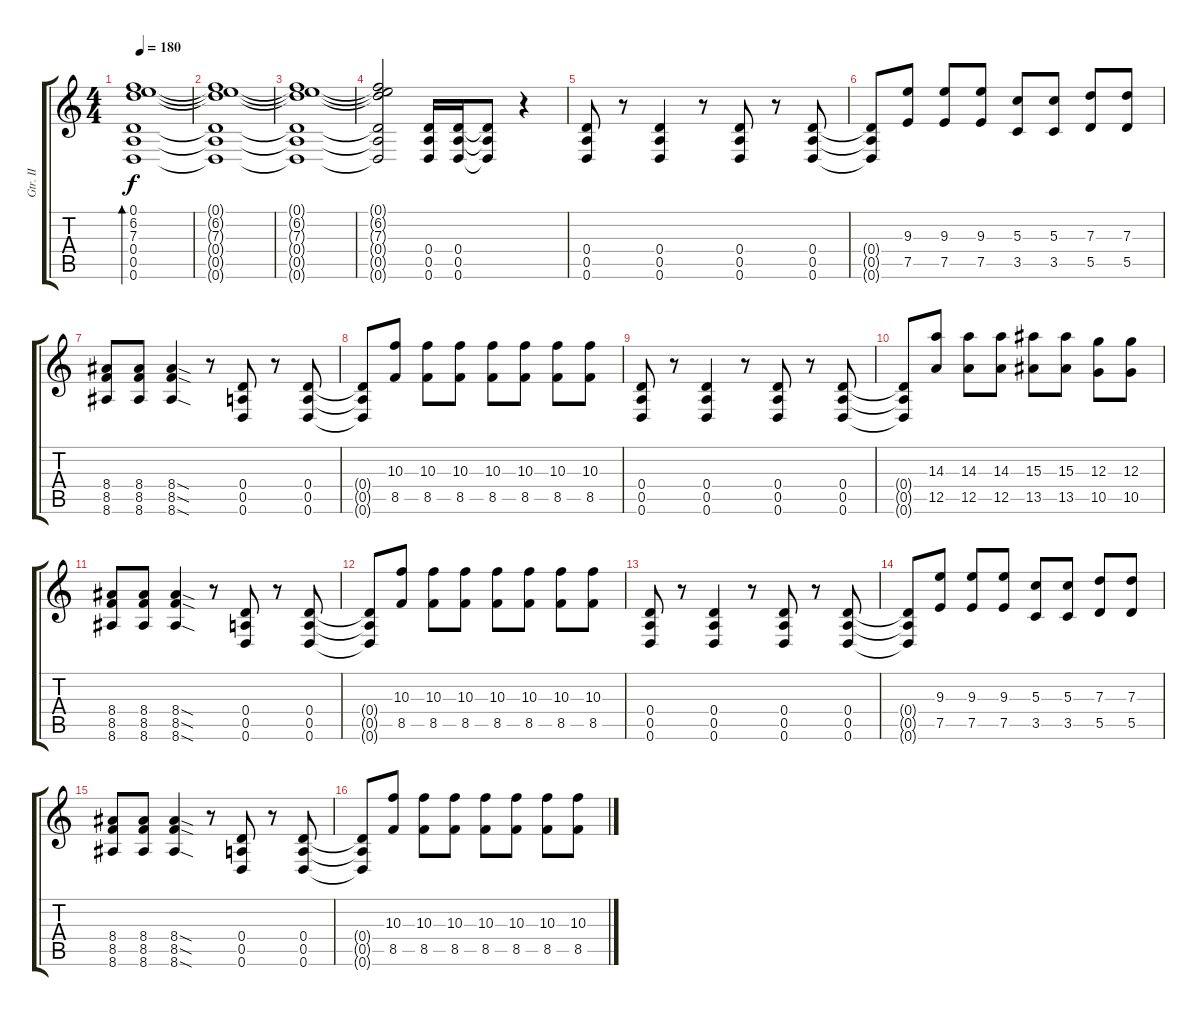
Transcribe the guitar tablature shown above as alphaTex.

\track ("Gtr. II" "Gtr. II") {instrument distortionguitar}
\staff {score tabs}
\tuning (E4 B3 G3 D3 A2 D2) {hide}
\ts (4 4)
\tempo 180
\clef g2
\ks c
(0.1 6.2 7.3 0.4 0.5 0.6).1{bd 30 dy f} |
(0.1{t} 6.2{t} 7.3{t} 0.4{t} 0.5{t} 0.6{t}).1 |
(0.1{t} 6.2{t} 7.3{t} 0.4{t} 0.5{t} 0.6{t}).1 |
(0.1{t} 6.2{t} 7.3{t} 0.4{t} 0.5{t} 0.6{t}).2 (0.4 0.5 0.6).16 (0.4 0.5 0.6).16 (0.4{t} 0.5{t} 0.6{t}).8 r.4 |
(0.4 0.5 0.6).8 r.8 (0.4 0.5 0.6).4 r.8 (0.4 0.5 0.6).8 r.8 (0.4 0.5 0.6).8 |
(0.4{t} 0.5{t} 0.6{t}).8 (9.3 7.5).8 (9.3 7.5).8 (9.3 7.5).8 (5.3 3.5).8 (5.3 3.5).8 (7.3 5.5).8 (7.3 5.5).8 |
(8.4 8.5 8.6).8 (8.4 8.5 8.6).8 (8.4{sod} 8.5{sod} 8.6{sod}).4 r.8 (0.4 0.5 0.6).8 r.8 (0.4 0.5 0.6).8 |
(0.4{t} 0.5{t} 0.6{t}).8 (10.3 8.5).8 (10.3 8.5).8 (10.3 8.5).8 (10.3 8.5).8 (10.3 8.5).8 (10.3 8.5).8 (10.3 8.5).8 |
(0.4 0.5 0.6).8 r.8 (0.4 0.5 0.6).4 r.8 (0.4 0.5 0.6).8 r.8 (0.4 0.5 0.6).8 |
(0.4{t} 0.5{t} 0.6{t}).8 (14.3 12.5).8 (14.3 12.5).8 (14.3 12.5).8 (15.3 13.5).8 (15.3 13.5).8 (12.3 10.5).8 (12.3 10.5).8 |
(8.4 8.5 8.6).8 (8.4 8.5 8.6).8 (8.4{sod} 8.5{sod} 8.6{sod}).4 r.8 (0.4 0.5 0.6).8 r.8 (0.4 0.5 0.6).8 |
(0.4{t} 0.5{t} 0.6{t}).8 (10.3 8.5).8 (10.3 8.5).8 (10.3 8.5).8 (10.3 8.5).8 (10.3 8.5).8 (10.3 8.5).8 (10.3 8.5).8 |
(0.4 0.5 0.6).8 r.8 (0.4 0.5 0.6).4 r.8 (0.4 0.5 0.6).8 r.8 (0.4 0.5 0.6).8 |
(0.4{t} 0.5{t} 0.6{t}).8 (9.3 7.5).8 (9.3 7.5).8 (9.3 7.5).8 (5.3 3.5).8 (5.3 3.5).8 (7.3 5.5).8 (7.3 5.5).8 |
(8.4 8.5 8.6).8 (8.4 8.5 8.6).8 (8.4{sod} 8.5{sod} 8.6{sod}).4 r.8 (0.4 0.5 0.6).8 r.8 (0.4 0.5 0.6).8 |
(0.4{t} 0.5{t} 0.6{t}).8 (10.3 8.5).8 (10.3 8.5).8 (10.3 8.5).8 (10.3 8.5).8 (10.3 8.5).8 (10.3 8.5).8 (10.3 8.5).8
